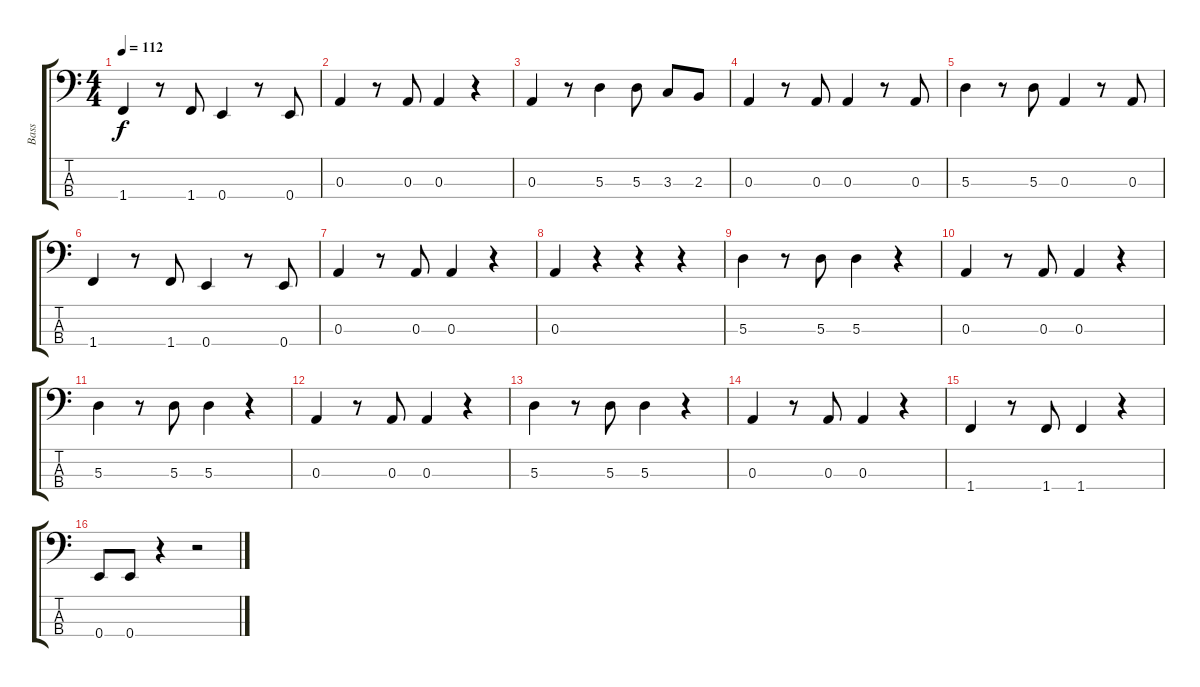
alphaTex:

\track ("Bass" "Bass") {instrument electricbassfinger}
\staff {score tabs}
\tuning (G2 D2 A1 E1) {hide}
\ts (4 4)
\tempo 112
\clef f4
\ks c
1.4.4{dy f} r.8 1.4.8 0.4.4 r.8 0.4.8 |
0.3.4 r.8 0.3.8 0.3.4 r.4 |
0.3.4 r.8 5.3.4 5.3.8 3.3.8 2.3.8 |
0.3.4 r.8 0.3.8 0.3.4 r.8 0.3.8 |
5.3.4 r.8 5.3.8 0.3.4 r.8 0.3.8 |
1.4.4 r.8 1.4.8 0.4.4 r.8 0.4.8 |
0.3.4 r.8 0.3.8 0.3.4 r.4 |
0.3.4 r.4 r.4 r.4 |
5.3.4 r.8 5.3.8 5.3.4 r.4 |
0.3.4 r.8 0.3.8 0.3.4 r.4 |
5.3.4 r.8 5.3.8 5.3.4 r.4 |
0.3.4 r.8 0.3.8 0.3.4 r.4 |
5.3.4 r.8 5.3.8 5.3.4 r.4 |
0.3.4 r.8 0.3.8 0.3.4 r.4 |
1.4.4 r.8 1.4.8 1.4.4 r.4 |
0.4.8 0.4.8 r.4 r.2
